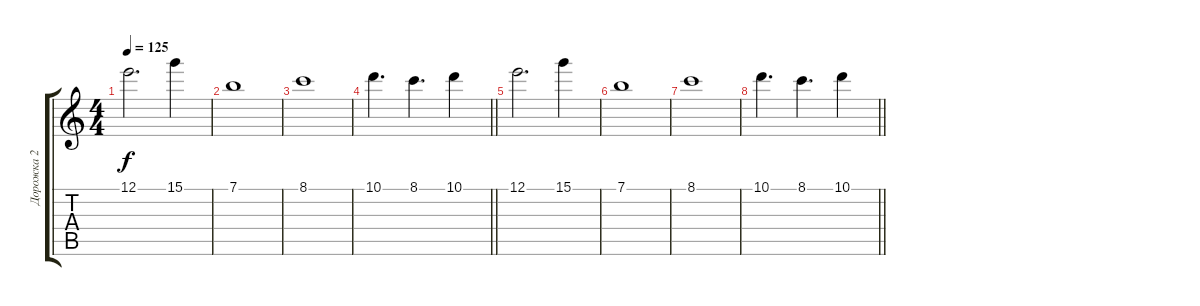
\track ("Дорожка 2" "Дорожка 2") {instrument overdrivenguitar}
\staff {score tabs}
\tuning (E4 B3 G3 D3 A2 E2) {hide}
\ts (4 4)
\tempo 125
\clef g2
\ks c
12.1.2{d dy f} 15.1.4 |
7.1.1 |
8.1.1 |
\barLineRight lightlight
10.1.4{d} 8.1.4{d} 10.1.4 |
12.1.2{d} 15.1.4 |
7.1.1 |
8.1.1 |
\barLineRight lightlight
10.1.4{d} 8.1.4{d} 10.1.4
